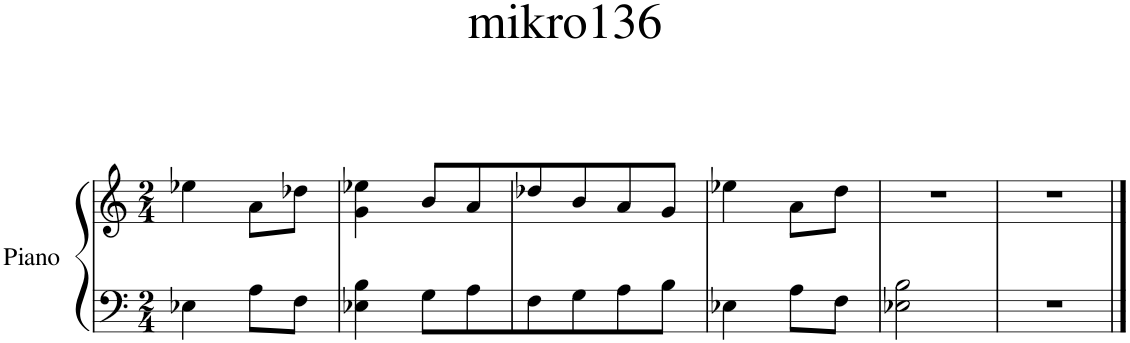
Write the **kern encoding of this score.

**kern	**kern
*part1	*part1
*staff2	*staff1
*I"Piano	*
*I'Pno.	*
*clefF4	*clefG2
*k[]	*k[]
*M2/4	*M2/4
=1	=1
4E-X\	4ee-X\
8A\L	8a\L
8F\J	8dd-X\J
=2	=2
4E-X\ 4B\	4g\ 4ee-X\
8G\L	8b/L
8A\	8a/
=3	=3
8F\	8dd-X/
8G\	8b/
8A\	8a/
8B\J	8g/J
=4	=4
4E-X\	4ee-X\
8A\L	8a\L
8F\J	8dd\J
=5	=5
2E-X\ 2B\	2r
=6	=6
2r	2r
==	==
*-	*-
